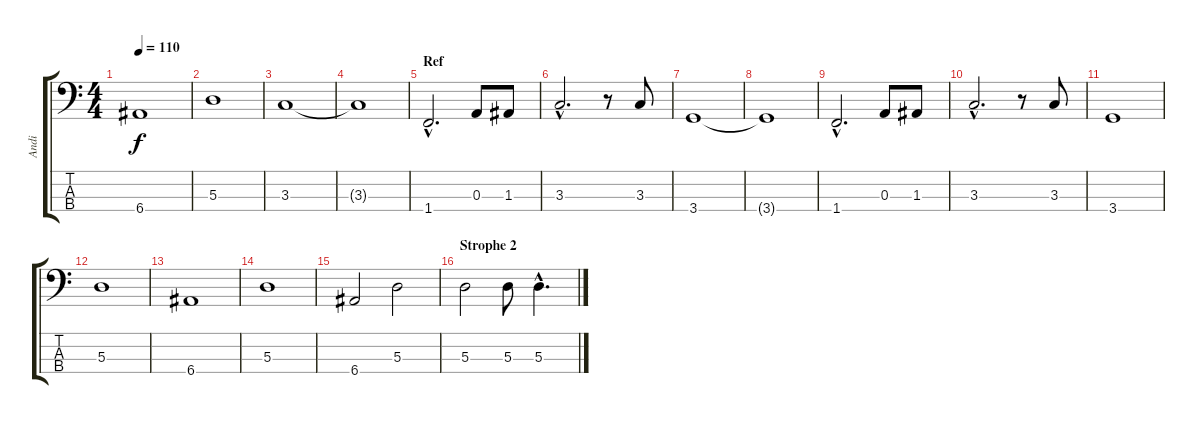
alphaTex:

\track ("Andi" "Andi") {instrument electricbassfinger}
\staff {score tabs}
\tuning (G2 D2 A1 E1) {hide}
\ts (4 4)
\tempo 110
\clef f4
\ks c
6.4.1{dy f} |
5.3.1 |
3.3.1 |
3.3{t}.1 |
\section ("" "Ref")
1.4{hac}.2{d} 0.3.8 1.3.8 |
3.3{hac}.2{d} r.8 3.3.8 |
3.4.1 |
3.4{t}.1 |
1.4{hac}.2{d} 0.3.8 1.3.8 |
3.3{hac}.2{d} r.8 3.3.8 |
3.4.1 |
5.3.1 |
6.4.1 |
5.3.1 |
6.4.2 5.3.2 |
\section ("" "Strophe 2")
5.3.2 5.3.8 5.3{hac}.4{d}
